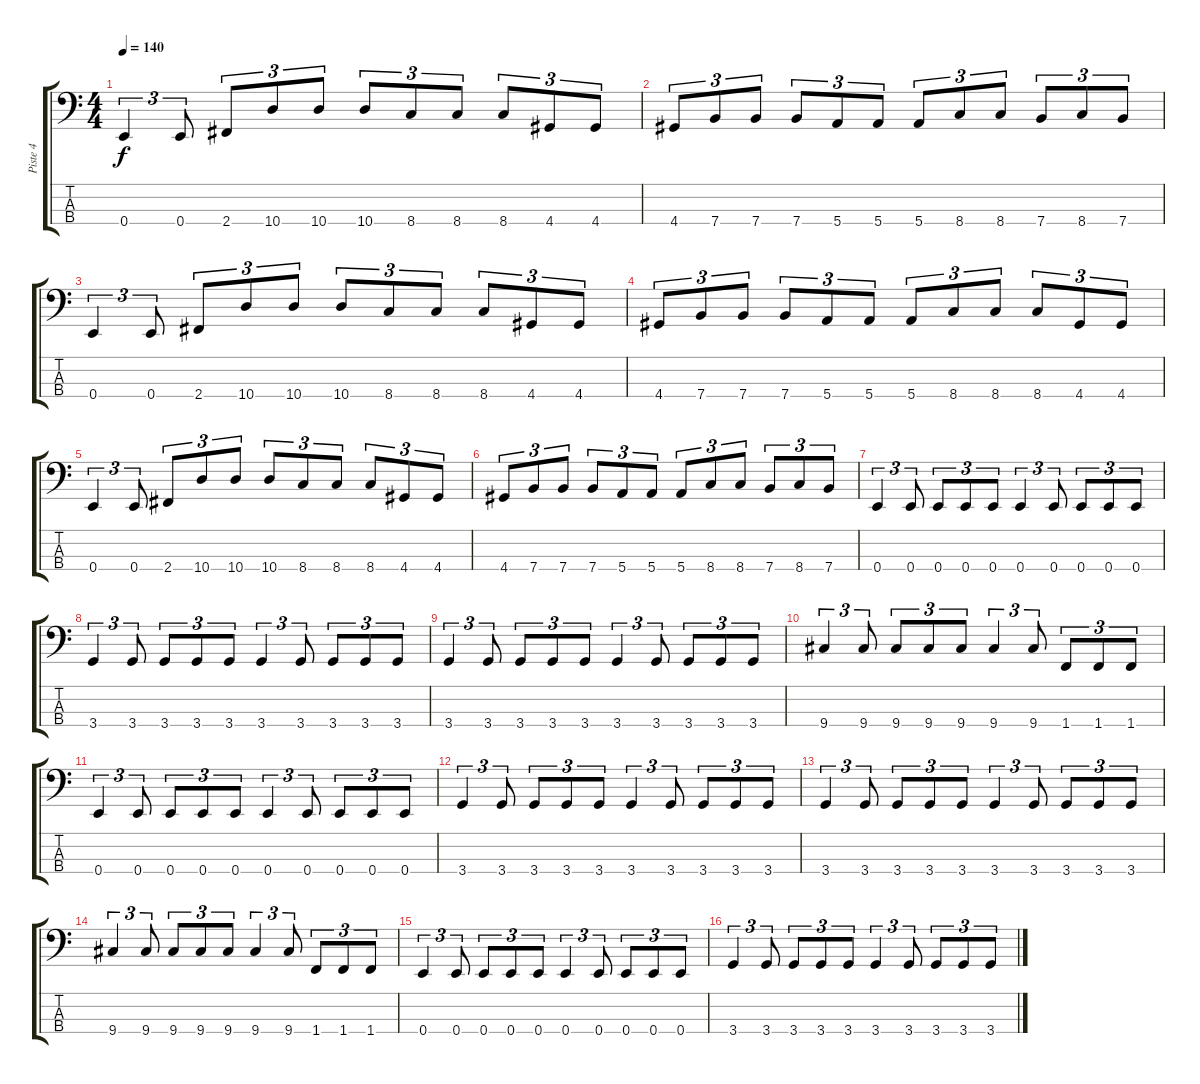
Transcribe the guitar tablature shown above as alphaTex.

\track ("Piste 4" "Piste 4") {instrument electricbassfinger}
\staff {score tabs}
\tuning (G2 D2 A1 E1) {hide}
\ts (4 4)
\tempo 140
\clef f4
\ks c
0.4.4{tu (3 2) dy f} 0.4.8{tu (3 2)} 2.4.8{tu (3 2)} 10.4.8{tu (3 2)} 10.4.8{tu (3 2)} 10.4.8{tu (3 2)} 8.4.8{tu (3 2)} 8.4.8{tu (3 2)} 8.4.8{tu (3 2)} 4.4.8{tu (3 2)} 4.4.8{tu (3 2)} |
4.4.8{tu (3 2)} 7.4.8{tu (3 2)} 7.4.8{tu (3 2)} 7.4.8{tu (3 2)} 5.4.8{tu (3 2)} 5.4.8{tu (3 2)} 5.4.8{tu (3 2)} 8.4.8{tu (3 2)} 8.4.8{tu (3 2)} 7.4.8{tu (3 2)} 8.4.8{tu (3 2)} 7.4.8{tu (3 2)} |
0.4.4{tu (3 2)} 0.4.8{tu (3 2)} 2.4.8{tu (3 2)} 10.4.8{tu (3 2)} 10.4.8{tu (3 2)} 10.4.8{tu (3 2)} 8.4.8{tu (3 2)} 8.4.8{tu (3 2)} 8.4.8{tu (3 2)} 4.4.8{tu (3 2)} 4.4.8{tu (3 2)} |
4.4.8{tu (3 2)} 7.4.8{tu (3 2)} 7.4.8{tu (3 2)} 7.4.8{tu (3 2)} 5.4.8{tu (3 2)} 5.4.8{tu (3 2)} 5.4.8{tu (3 2)} 8.4.8{tu (3 2)} 8.4.8{tu (3 2)} 8.4.8{tu (3 2)} 4.4.8{tu (3 2)} 4.4.8{tu (3 2)} |
0.4.4{tu (3 2)} 0.4.8{tu (3 2)} 2.4.8{tu (3 2)} 10.4.8{tu (3 2)} 10.4.8{tu (3 2)} 10.4.8{tu (3 2)} 8.4.8{tu (3 2)} 8.4.8{tu (3 2)} 8.4.8{tu (3 2)} 4.4.8{tu (3 2)} 4.4.8{tu (3 2)} |
4.4.8{tu (3 2)} 7.4.8{tu (3 2)} 7.4.8{tu (3 2)} 7.4.8{tu (3 2)} 5.4.8{tu (3 2)} 5.4.8{tu (3 2)} 5.4.8{tu (3 2)} 8.4.8{tu (3 2)} 8.4.8{tu (3 2)} 7.4.8{tu (3 2)} 8.4.8{tu (3 2)} 7.4.8{tu (3 2)} |
0.4.4{tu (3 2)} 0.4.8{tu (3 2)} 0.4.8{tu (3 2)} 0.4.8{tu (3 2)} 0.4.8{tu (3 2)} 0.4.4{tu (3 2)} 0.4.8{tu (3 2)} 0.4.8{tu (3 2)} 0.4.8{tu (3 2)} 0.4.8{tu (3 2)} |
3.4.4{tu (3 2)} 3.4.8{tu (3 2)} 3.4.8{tu (3 2)} 3.4.8{tu (3 2)} 3.4.8{tu (3 2)} 3.4.4{tu (3 2)} 3.4.8{tu (3 2)} 3.4.8{tu (3 2)} 3.4.8{tu (3 2)} 3.4.8{tu (3 2)} |
3.4.4{tu (3 2)} 3.4.8{tu (3 2)} 3.4.8{tu (3 2)} 3.4.8{tu (3 2)} 3.4.8{tu (3 2)} 3.4.4{tu (3 2)} 3.4.8{tu (3 2)} 3.4.8{tu (3 2)} 3.4.8{tu (3 2)} 3.4.8{tu (3 2)} |
9.4.4{tu (3 2)} 9.4.8{tu (3 2)} 9.4.8{tu (3 2)} 9.4.8{tu (3 2)} 9.4.8{tu (3 2)} 9.4.4{tu (3 2)} 9.4.8{tu (3 2)} 1.4.8{tu (3 2)} 1.4.8{tu (3 2)} 1.4.8{tu (3 2)} |
0.4.4{tu (3 2)} 0.4.8{tu (3 2)} 0.4.8{tu (3 2)} 0.4.8{tu (3 2)} 0.4.8{tu (3 2)} 0.4.4{tu (3 2)} 0.4.8{tu (3 2)} 0.4.8{tu (3 2)} 0.4.8{tu (3 2)} 0.4.8{tu (3 2)} |
3.4.4{tu (3 2)} 3.4.8{tu (3 2)} 3.4.8{tu (3 2)} 3.4.8{tu (3 2)} 3.4.8{tu (3 2)} 3.4.4{tu (3 2)} 3.4.8{tu (3 2)} 3.4.8{tu (3 2)} 3.4.8{tu (3 2)} 3.4.8{tu (3 2)} |
3.4.4{tu (3 2)} 3.4.8{tu (3 2)} 3.4.8{tu (3 2)} 3.4.8{tu (3 2)} 3.4.8{tu (3 2)} 3.4.4{tu (3 2)} 3.4.8{tu (3 2)} 3.4.8{tu (3 2)} 3.4.8{tu (3 2)} 3.4.8{tu (3 2)} |
9.4.4{tu (3 2)} 9.4.8{tu (3 2)} 9.4.8{tu (3 2)} 9.4.8{tu (3 2)} 9.4.8{tu (3 2)} 9.4.4{tu (3 2)} 9.4.8{tu (3 2)} 1.4.8{tu (3 2)} 1.4.8{tu (3 2)} 1.4.8{tu (3 2)} |
0.4.4{tu (3 2)} 0.4.8{tu (3 2)} 0.4.8{tu (3 2)} 0.4.8{tu (3 2)} 0.4.8{tu (3 2)} 0.4.4{tu (3 2)} 0.4.8{tu (3 2)} 0.4.8{tu (3 2)} 0.4.8{tu (3 2)} 0.4.8{tu (3 2)} |
3.4.4{tu (3 2)} 3.4.8{tu (3 2)} 3.4.8{tu (3 2)} 3.4.8{tu (3 2)} 3.4.8{tu (3 2)} 3.4.4{tu (3 2)} 3.4.8{tu (3 2)} 3.4.8{tu (3 2)} 3.4.8{tu (3 2)} 3.4.8{tu (3 2)}
